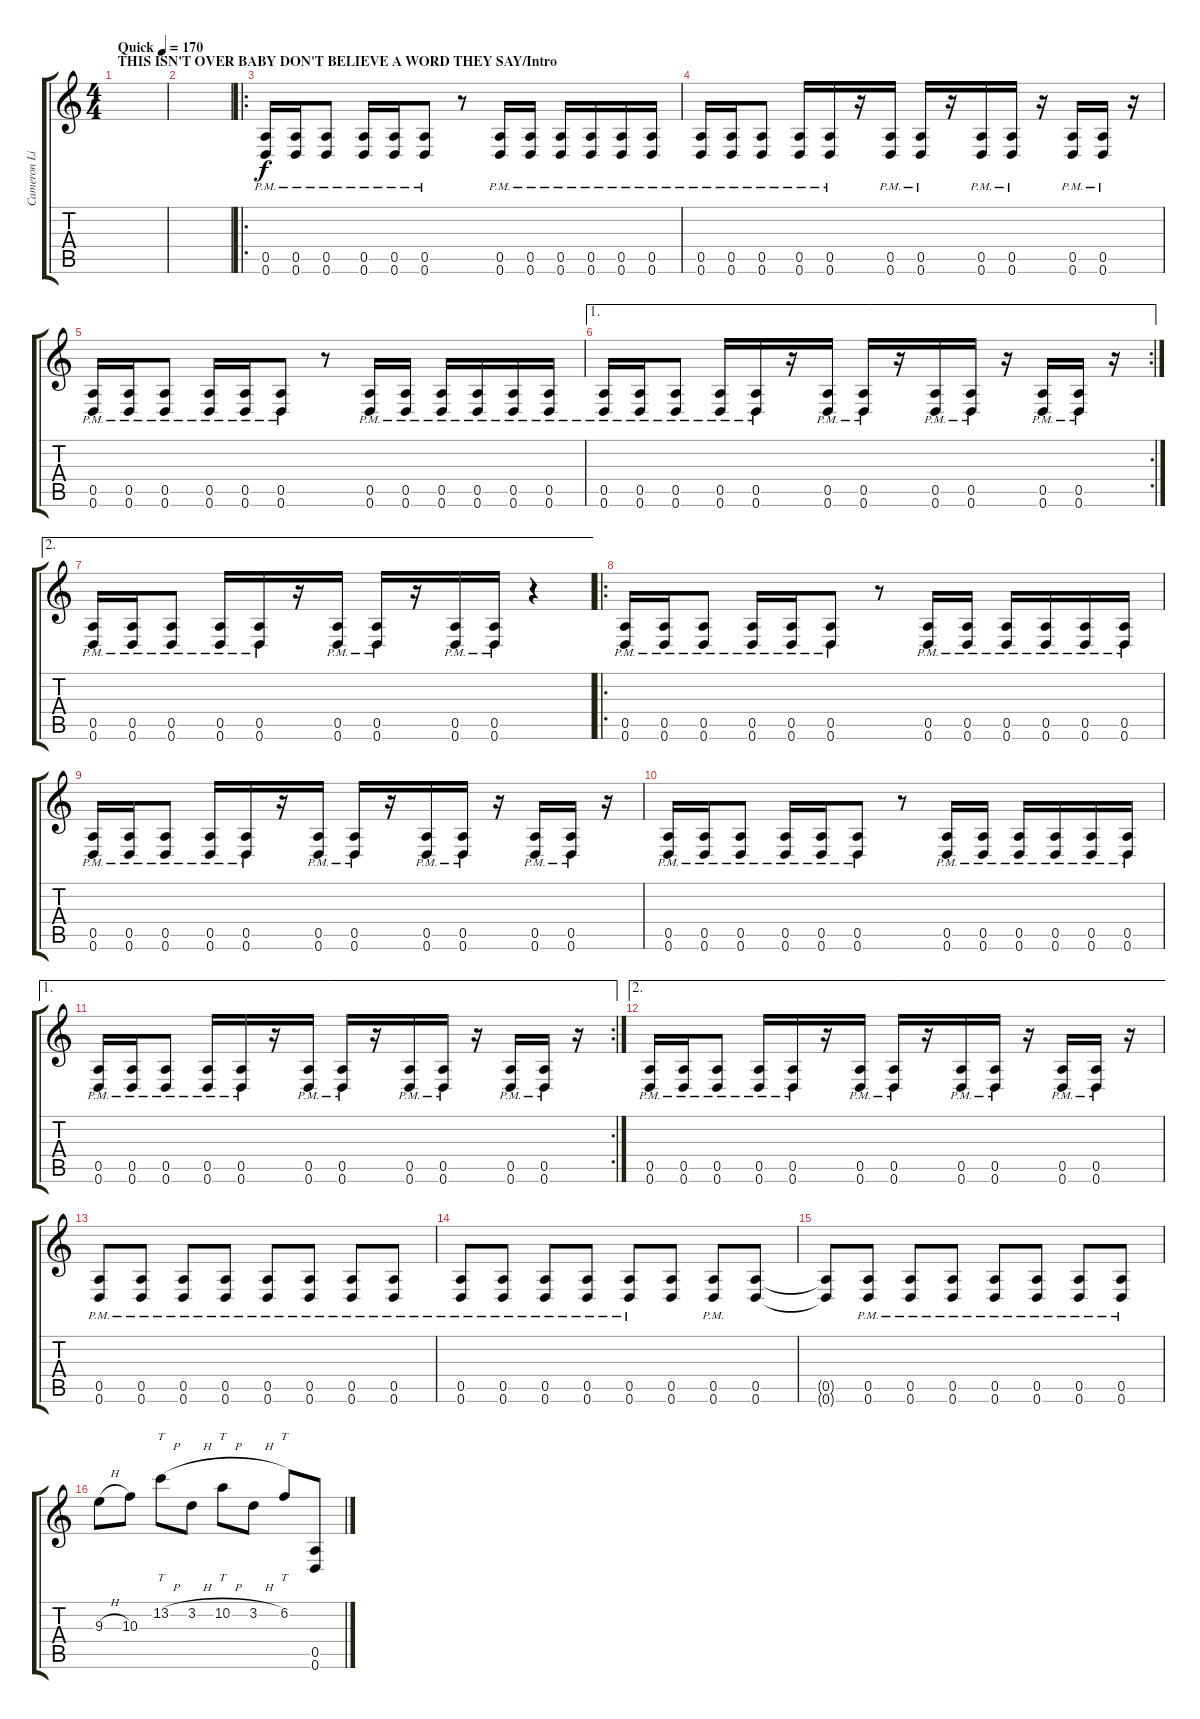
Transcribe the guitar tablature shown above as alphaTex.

\track ("Cameron Liddell" "Cameron Li") {instrument distortionguitar}
\staff {score tabs}
\tuning (E4 B3 G3 D3 A2 D2) {hide}
\ts (4 4)
\section ("" "THIS ISN'T OVER BABY DON'T BELIEVE A WORD THEY SAY/Intro")
\tempo (170 "Quick")
\clef g2
\ks c
|
|
\ro
(0.5{pm} 0.6{pm}).16 (0.5{pm} 0.6{pm}).16 (0.5{pm} 0.6{pm}).8 (0.5{pm} 0.6{pm}).16 (0.5{pm} 0.6{pm}).16 (0.5{pm} 0.6{pm}).8 r.8 (0.5{pm} 0.6{pm}).16 (0.5{pm} 0.6{pm}).16 (0.5{pm} 0.6{pm}).16 (0.5{pm} 0.6{pm}).16 (0.5{pm} 0.6{pm}).16 (0.5{pm} 0.6{pm}).16 |
(0.5{pm} 0.6{pm}).16 (0.5{pm} 0.6{pm}).16 (0.5{pm} 0.6{pm}).8 (0.5{pm} 0.6{pm}).16 (0.5{pm} 0.6{pm}).16 r.16 (0.5{pm} 0.6{pm}).16 (0.5{pm} 0.6{pm}).16 r.16 (0.5{pm} 0.6{pm}).16 (0.5{pm} 0.6{pm}).16 r.16 (0.5{pm} 0.6{pm}).16 (0.5{pm} 0.6{pm}).16 r.16 |
(0.5{pm} 0.6{pm}).16 (0.5{pm} 0.6{pm}).16 (0.5{pm} 0.6{pm}).8 (0.5{pm} 0.6{pm}).16 (0.5{pm} 0.6{pm}).16 (0.5{pm} 0.6{pm}).8 r.8 (0.5{pm} 0.6{pm}).16 (0.5{pm} 0.6{pm}).16 (0.5{pm} 0.6{pm}).16 (0.5{pm} 0.6{pm}).16 (0.5{pm} 0.6{pm}).16 (0.5{pm} 0.6{pm}).16 |
\ae 1
\rc 2
(0.5{pm} 0.6{pm}).16 (0.5{pm} 0.6{pm}).16 (0.5{pm} 0.6{pm}).8 (0.5{pm} 0.6{pm}).16 (0.5{pm} 0.6{pm}).16 r.16 (0.5{pm} 0.6{pm}).16 (0.5{pm} 0.6{pm}).16 r.16 (0.5{pm} 0.6{pm}).16 (0.5{pm} 0.6{pm}).16 r.16 (0.5{pm} 0.6{pm}).16 (0.5{pm} 0.6{pm}).16 r.16 |
\ae 2
(0.5{pm} 0.6{pm}).16 (0.5{pm} 0.6{pm}).16 (0.5{pm} 0.6{pm}).8 (0.5{pm} 0.6{pm}).16 (0.5{pm} 0.6{pm}).16 r.16 (0.5{pm} 0.6{pm}).16 (0.5{pm} 0.6{pm}).16 r.16 (0.5{pm} 0.6{pm}).16 (0.5{pm} 0.6{pm}).16 r.4 |
\ro
(0.5{pm} 0.6{pm}).16 (0.5{pm} 0.6{pm}).16 (0.5{pm} 0.6{pm}).8 (0.5{pm} 0.6{pm}).16 (0.5{pm} 0.6{pm}).16 (0.5{pm} 0.6{pm}).8 r.8 (0.5{pm} 0.6{pm}).16 (0.5{pm} 0.6{pm}).16 (0.5{pm} 0.6{pm}).16 (0.5{pm} 0.6{pm}).16 (0.5{pm} 0.6{pm}).16 (0.5{pm} 0.6{pm}).16 |
(0.5{pm} 0.6{pm}).16 (0.5{pm} 0.6{pm}).16 (0.5{pm} 0.6{pm}).8 (0.5{pm} 0.6{pm}).16 (0.5{pm} 0.6{pm}).16 r.16 (0.5{pm} 0.6{pm}).16 (0.5{pm} 0.6{pm}).16 r.16 (0.5{pm} 0.6{pm}).16 (0.5{pm} 0.6{pm}).16 r.16 (0.5{pm} 0.6{pm}).16 (0.5{pm} 0.6{pm}).16 r.16 |
(0.5{pm} 0.6{pm}).16 (0.5{pm} 0.6{pm}).16 (0.5{pm} 0.6{pm}).8 (0.5{pm} 0.6{pm}).16 (0.5{pm} 0.6{pm}).16 (0.5{pm} 0.6{pm}).8 r.8 (0.5{pm} 0.6{pm}).16 (0.5{pm} 0.6{pm}).16 (0.5{pm} 0.6{pm}).16 (0.5{pm} 0.6{pm}).16 (0.5{pm} 0.6{pm}).16 (0.5{pm} 0.6{pm}).16 |
\ae 1
\rc 2
(0.5{pm} 0.6{pm}).16 (0.5{pm} 0.6{pm}).16 (0.5{pm} 0.6{pm}).8 (0.5{pm} 0.6{pm}).16 (0.5{pm} 0.6{pm}).16 r.16 (0.5{pm} 0.6{pm}).16 (0.5{pm} 0.6{pm}).16 r.16 (0.5{pm} 0.6{pm}).16 (0.5{pm} 0.6{pm}).16 r.16 (0.5{pm} 0.6{pm}).16 (0.5{pm} 0.6{pm}).16 r.16 |
\ae 2
(0.5{pm} 0.6{pm}).16 (0.5{pm} 0.6{pm}).16 (0.5{pm} 0.6{pm}).8 (0.5{pm} 0.6{pm}).16 (0.5{pm} 0.6{pm}).16 r.16 (0.5{pm} 0.6{pm}).16 (0.5{pm} 0.6{pm}).16 r.16 (0.5{pm} 0.6{pm}).16 (0.5{pm} 0.6{pm}).16 r.16 (0.5{pm} 0.6{pm}).16 (0.5{pm} 0.6{pm}).16 r.16 |
(0.5{pm} 0.6{pm}).8 (0.5{pm} 0.6{pm}).8 (0.5{pm} 0.6{pm}).8 (0.5{pm} 0.6{pm}).8 (0.5{pm} 0.6{pm}).8 (0.5{pm} 0.6{pm}).8 (0.5{pm} 0.6{pm}).8 (0.5{pm} 0.6{pm}).8 |
(0.5{pm} 0.6{pm}).8 (0.5{pm} 0.6{pm}).8 (0.5{pm} 0.6{pm}).8 (0.5{pm} 0.6{pm}).8 (0.5{pm} 0.6{pm}).8 (0.5 0.6).8 (0.5{pm} 0.6{pm}).8 (0.5 0.6).8 |
(0.5{t} 0.6{t}).8 (0.5{pm} 0.6{pm}).8 (0.5{pm} 0.6{pm}).8 (0.5{pm} 0.6{pm}).8 (0.5{pm} 0.6{pm}).8 (0.5{pm} 0.6{pm}).8 (0.5{pm} 0.6{pm}).8 (0.5{pm} 0.6{pm}).8 |
9.3{h}.8 10.3.8 13.2{h}.8{tt} 3.2{h}.8 10.2{h}.8{tt} 3.2{h}.8 6.2.8{tt} (0.5 0.6).8
